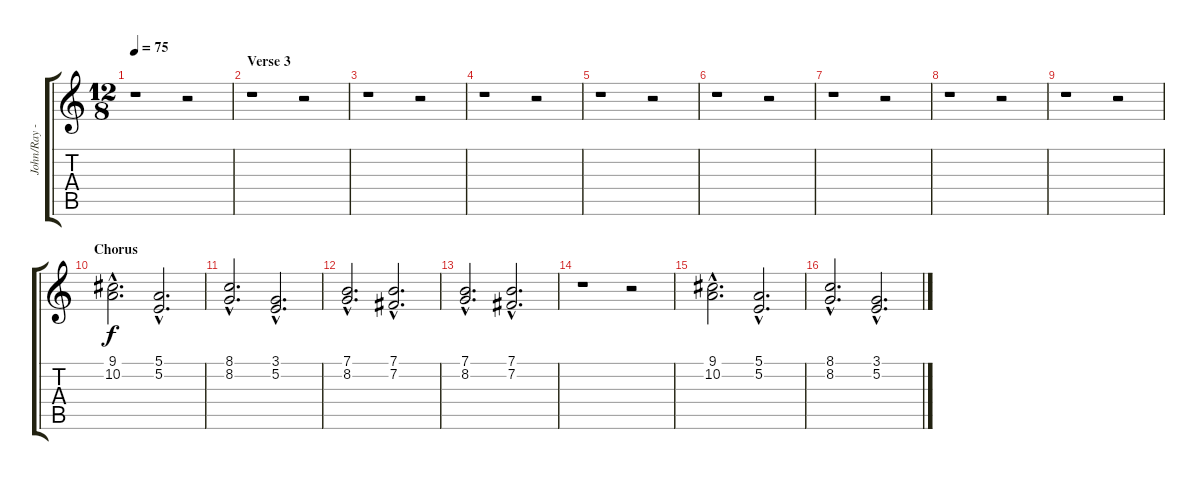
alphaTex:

\track ("John/Ray - Vocals" "John/Ray -") {instrument voiceoohs}
\staff {score tabs}
\tuning (E4 B3 G3 D3 A2 E2) {hide}
\ts (12 8)
\tempo 75
\clef g2
\ks c
r.1{dy f} r.2 |
\section ("" "Verse 3")
r.1 r.2 |
r.1 r.2 |
r.1 r.2 |
r.1 r.2 |
r.1 r.2 |
r.1 r.2 |
r.1 r.2 |
r.1 r.2 |
\section ("" "Chorus")
(9.1{hac} 10.2{hac}).2{d} (5.1{hac} 5.2{hac}).2{d} |
(8.1{hac} 8.2{hac}).2{d} (3.1{hac} 5.2{hac}).2{d} |
(7.1{hac} 8.2{hac}).2{d} (7.1{hac} 7.2{hac}).2{d} |
(7.1{hac} 8.2{hac}).2{d} (7.1{hac} 7.2{hac}).2{d} |
r.1 r.2 |
(9.1{hac} 10.2{hac}).2{d} (5.1{hac} 5.2{hac}).2{d} |
(8.1{hac} 8.2{hac}).2{d} (3.1{hac} 5.2{hac}).2{d}
